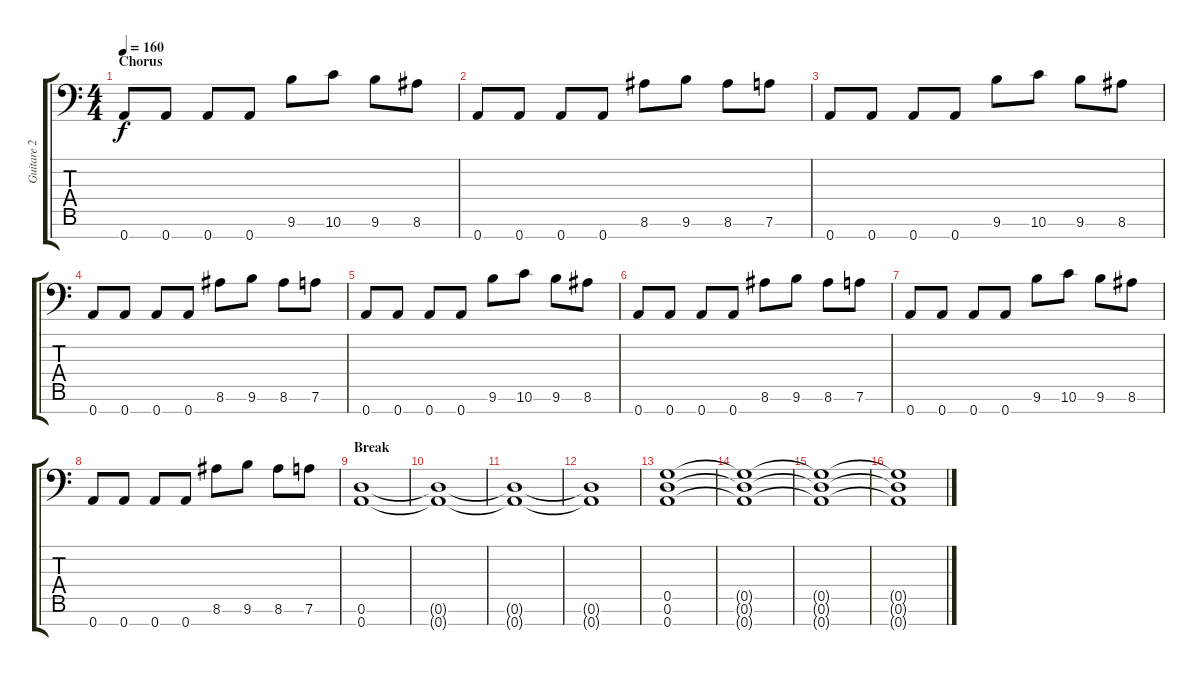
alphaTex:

\track ("Guitare 2" "Guitare 2") {instrument distortionguitar}
\staff {score tabs}
\tuning (D4 A3 F3 C3 G2 D2 A1) {hide}
\ts (4 4)
\section ("" "Chorus")
\tempo 160
\clef f4
\ks c
0.7.8{dy f} 0.7.8 0.7.8 0.7.8 9.6.8 10.6.8 9.6.8 8.6.8 |
0.7.8 0.7.8 0.7.8 0.7.8 8.6.8 9.6.8 8.6.8 7.6.8 |
0.7.8 0.7.8 0.7.8 0.7.8 9.6.8 10.6.8 9.6.8 8.6.8 |
0.7.8 0.7.8 0.7.8 0.7.8 8.6.8 9.6.8 8.6.8 7.6.8 |
0.7.8 0.7.8 0.7.8 0.7.8 9.6.8 10.6.8 9.6.8 8.6.8 |
0.7.8 0.7.8 0.7.8 0.7.8 8.6.8 9.6.8 8.6.8 7.6.8 |
0.7.8 0.7.8 0.7.8 0.7.8 9.6.8 10.6.8 9.6.8 8.6.8 |
0.7.8 0.7.8 0.7.8 0.7.8 8.6.8 9.6.8 8.6.8 7.6.8 |
\section ("" "Break")
(0.6 0.7).1 |
(0.6{t} 0.7{t}).1 |
(0.6{t} 0.7{t}).1 |
(0.6{t} 0.7{t}).1 |
(0.5 0.6 0.7).1 |
(0.5{t} 0.6{t} 0.7{t}).1 |
(0.5{t} 0.6{t} 0.7{t}).1 |
(0.5{t} 0.6{t} 0.7{t}).1
